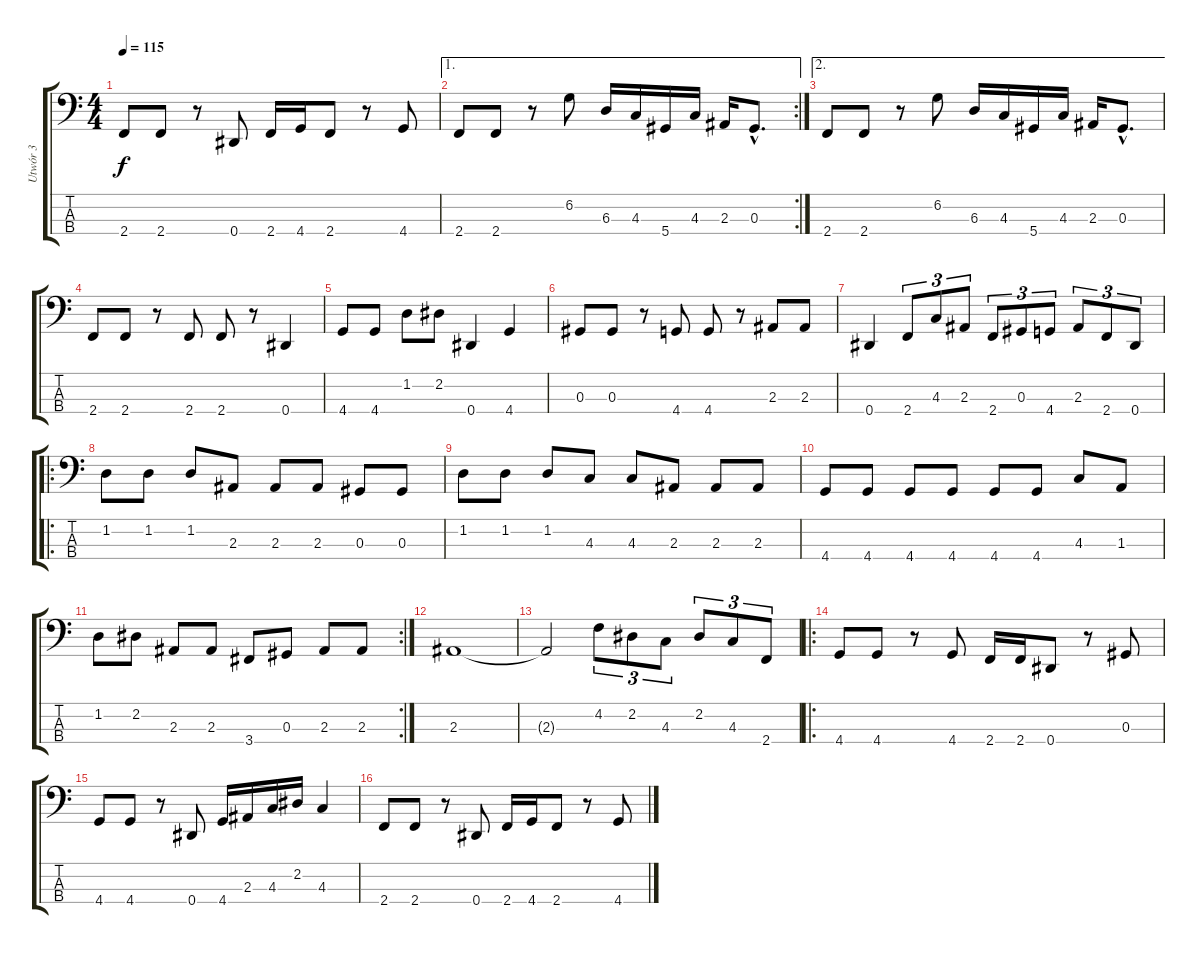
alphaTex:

\track ("Utwór 3" "Utwór 3") {instrument electricbassfinger}
\staff {score tabs}
\tuning (Gb2 Db2 Ab1 Eb1) {hide}
\ts (4 4)
\tempo 115
\clef f4
\ks c
2.4.8{dy f} 2.4.8 r.8 0.4.8 2.4.16 4.4.16 2.4.8 r.8 4.4.8 |
\ae 1
\rc 2
2.4.8 2.4.8 r.8 6.2.8 6.3.16 4.3.16 5.4.16 4.3.16 2.3.16 0.3{hac}.8{d} |
\ae 2
2.4.8 2.4.8 r.8 6.2.8 6.3.16 4.3.16 5.4.16 4.3.16 2.3.16 0.3{hac}.8{d} |
2.4.8 2.4.8 r.8 2.4.8 2.4.8 r.8 0.4.4 |
4.4.8 4.4.8 1.2.8 2.2.8 0.4.4 4.4.4 |
0.3.8 0.3.8 r.8 4.4.8 4.4.8 r.8 2.3.8 2.3.8 |
0.4.4 2.4.8{tu (3 2)} 4.3.8{tu (3 2)} 2.3.8{tu (3 2)} 2.4.8{tu (3 2)} 0.3.8{tu (3 2)} 4.4.8{tu (3 2)} 2.3.8{tu (3 2)} 2.4.8{tu (3 2)} 0.4.8{tu (3 2)} |
\ro
1.2.8 1.2.8 1.2.8 2.3.8 2.3.8 2.3.8 0.3.8 0.3.8 |
1.2.8 1.2.8 1.2.8 4.3.8 4.3.8 2.3.8 2.3.8 2.3.8 |
4.4.8 4.4.8 4.4.8 4.4.8 4.4.8 4.4.8 4.3.8 1.3.8 |
\rc 2
1.2.8 2.2.8 2.3.8 2.3.8 3.4.8 0.3.8 2.3.8 2.3.8 |
2.3.1 |
2.3{t}.2 4.2.8{tu (3 2)} 2.2.8{tu (3 2)} 4.3.8{tu (3 2)} 2.2.8{tu (3 2)} 4.3.8{tu (3 2)} 2.4.8{tu (3 2)} |
\ro
4.4.8 4.4.8 r.8 4.4.8 2.4.16 2.4.16 0.4.8 r.8 0.3.8 |
4.4.8 4.4.8 r.8 0.4.8 4.4.16 2.3.16 4.3.16 2.2.16 4.3.4 |
2.4.8 2.4.8 r.8 0.4.8 2.4.16 4.4.16 2.4.8 r.8 4.4.8
